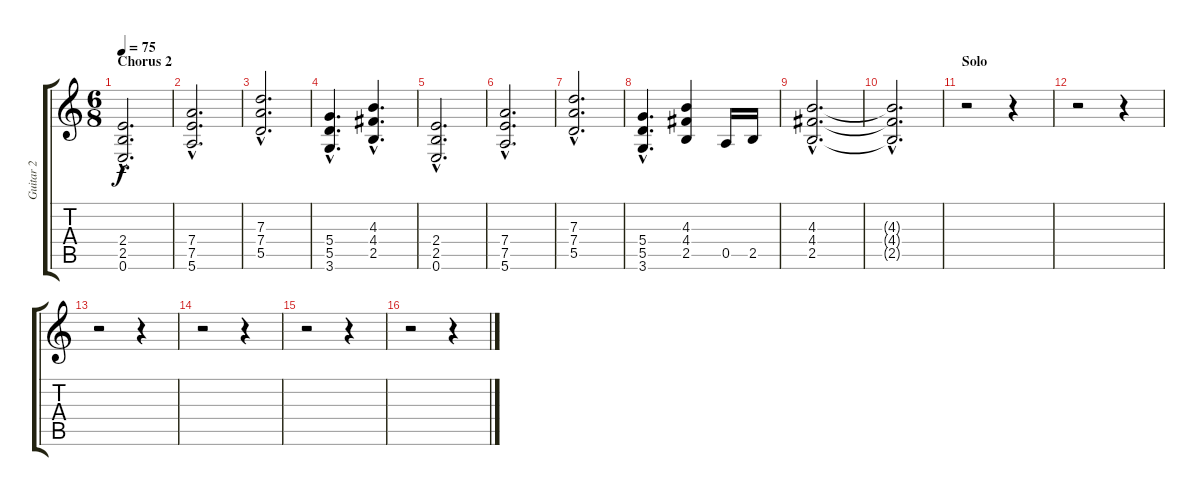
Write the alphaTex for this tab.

\track ("Guitar 2" "Guitar 2") {instrument distortionguitar}
\staff {score tabs}
\tuning (E4 B3 G3 D3 A2 E2) {hide}
\ts (6 8)
\section ("" "Chorus 2")
\tempo 75
\clef g2
\ks c
(2.4{hac} 2.5{hac} 0.6{hac}).2{d dy f} |
(7.4{hac} 7.5{hac} 5.6{hac}).2{d} |
(7.3{hac} 7.4{hac} 5.5{hac}).2{d} |
(5.4{hac} 5.5{hac} 3.6{hac}).4{d} (4.3{hac} 4.4{hac} 2.5{hac}).4{d} |
(2.4{hac} 2.5{hac} 0.6{hac}).2{d} |
(7.4{hac} 7.5{hac} 5.6{hac}).2{d} |
(7.3{hac} 7.4{hac} 5.5{hac}).2{d} |
(5.4{hac} 5.5{hac} 3.6{hac}).4{d} (4.3 4.4 2.5).4 0.5.16 2.5.16 |
(4.3{hac} 4.4{hac} 2.5{hac}).2{d volume 4} |
(4.3{hac t} 4.4{hac t} 2.5{hac t}).2{d} |
\section ("" "Solo")
r.2{volume 14} r.4 |
r.2 r.4 |
r.2 r.4 |
r.2 r.4 |
r.2 r.4 |
r.2 r.4
